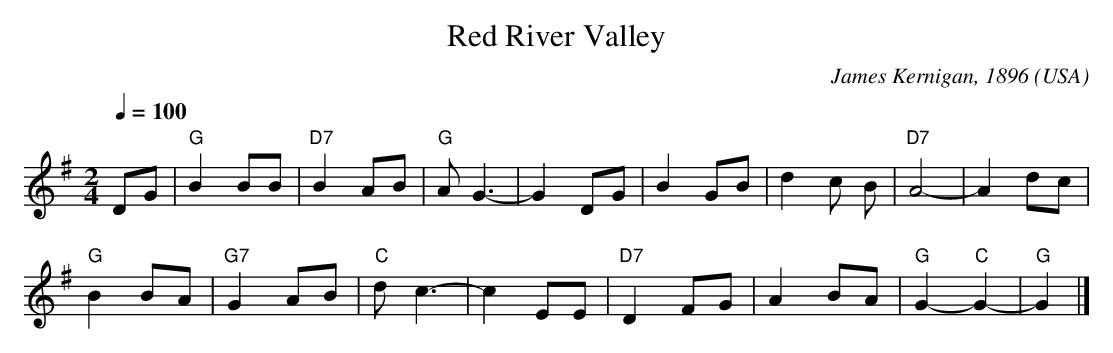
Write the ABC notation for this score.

X:1
T:Red River Valley
C:James Kernigan, 1896
O:USA
M:2/4
L:1/8
Q:1/4=100
K:G
DG|"G"B2 BB|"D7"B2 AB|"G"A G3-|G2 DG|B2 GB|d2 c B|"D7"A4-|A2 dc|
"G"B2 BA|"G7"G2 AB|"C"d c3-|c2 EE|"D7"D2 FG|A2 BA|"G"G2-"C"G2-|"G"G2|]
